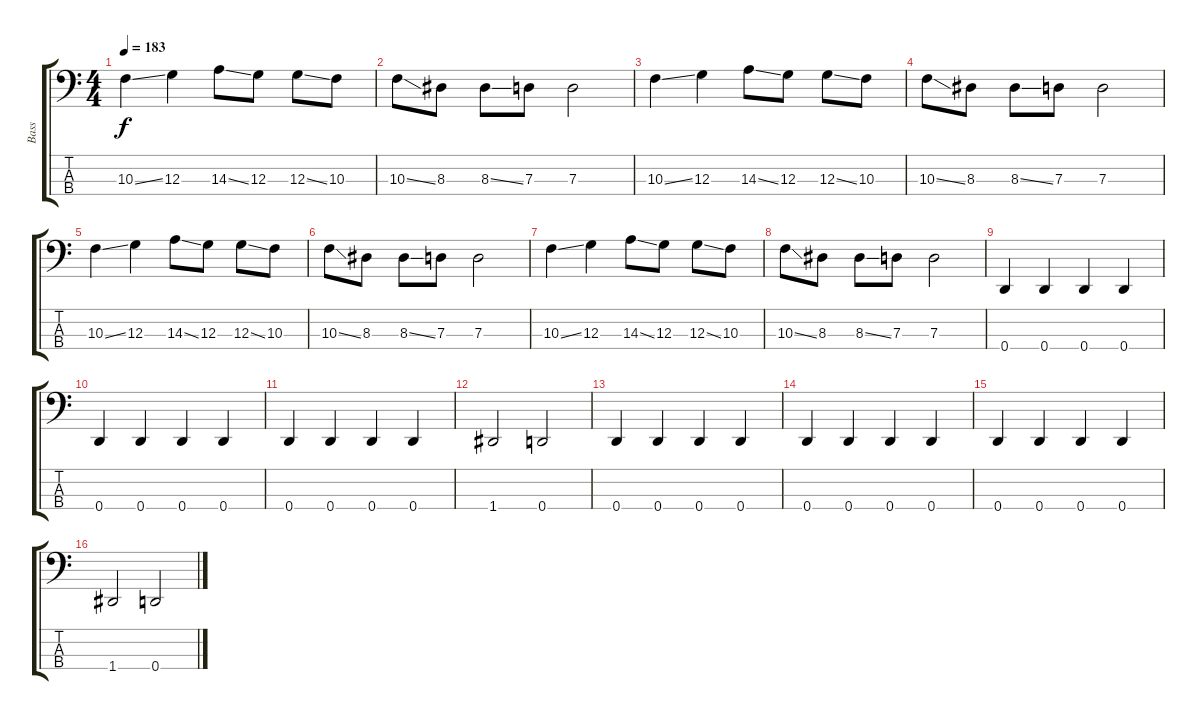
\track ("Bass" "Bass") {instrument electricbasspick}
\staff {score tabs}
\tuning (F2 C2 G1 D1) {hide}
\ts (4 4)
\tempo 183
\clef f4
\ks c
10.3{ss}.4{dy f} 12.3.4 14.3{ss}.8 12.3.8 12.3{ss}.8 10.3.8 |
10.3{ss}.8 8.3.8 8.3{ss}.8 7.3.8 7.3.2 |
10.3{ss}.4 12.3.4 14.3{ss}.8 12.3.8 12.3{ss}.8 10.3.8 |
10.3{ss}.8 8.3.8 8.3{ss}.8 7.3.8 7.3.2 |
10.3{ss}.4 12.3.4 14.3{ss}.8 12.3.8 12.3{ss}.8 10.3.8 |
10.3{ss}.8 8.3.8 8.3{ss}.8 7.3.8 7.3.2 |
10.3{ss}.4 12.3.4 14.3{ss}.8 12.3.8 12.3{ss}.8 10.3.8 |
10.3{ss}.8 8.3.8 8.3{ss}.8 7.3.8 7.3.2 |
\section ("" "")
0.4.4 0.4.4 0.4.4 0.4.4 |
0.4.4 0.4.4 0.4.4 0.4.4 |
0.4.4 0.4.4 0.4.4 0.4.4 |
1.4.2 0.4.2 |
0.4.4 0.4.4 0.4.4 0.4.4 |
0.4.4 0.4.4 0.4.4 0.4.4 |
0.4.4 0.4.4 0.4.4 0.4.4 |
1.4.2 0.4.2
